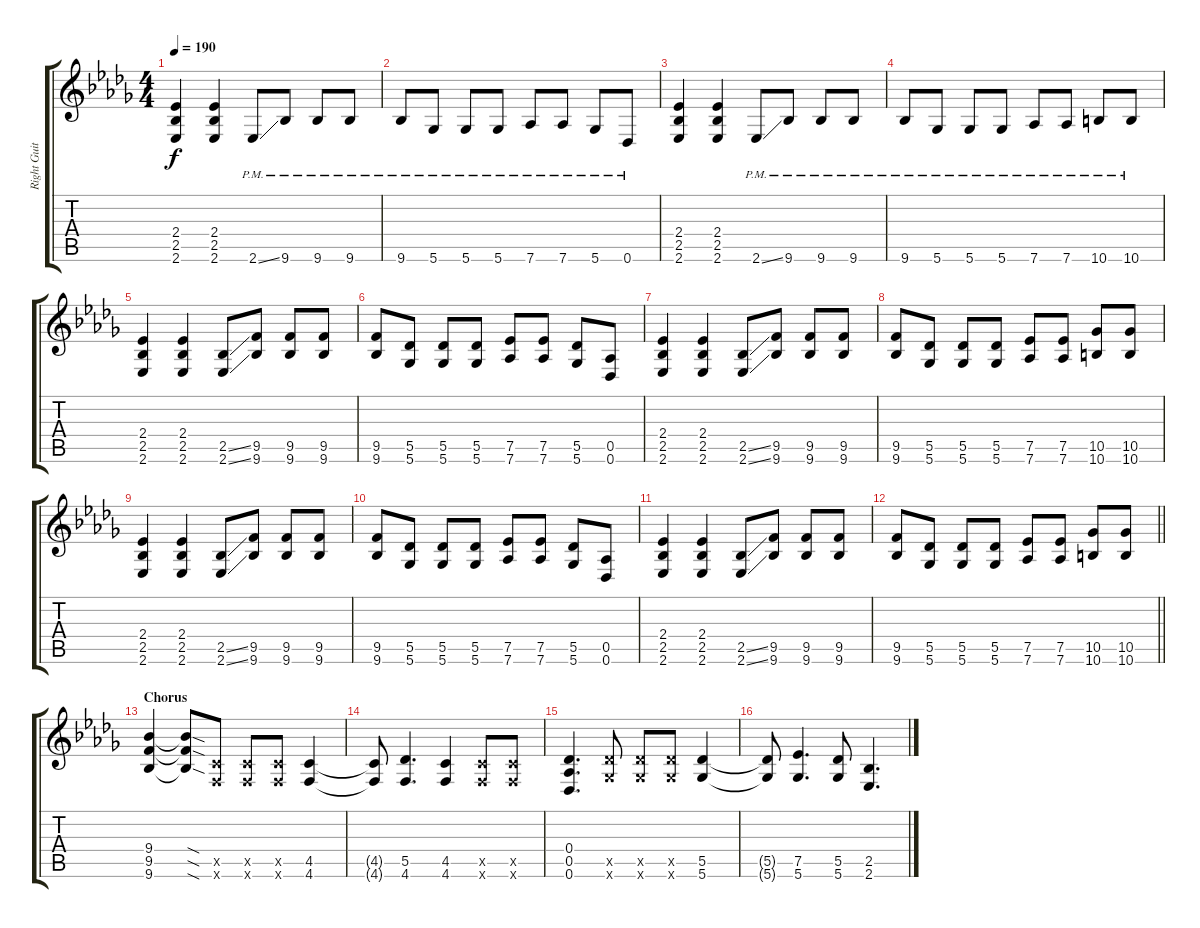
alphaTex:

\track ("Right Guitar" "Right Guit") {instrument distortionguitar}
\staff {score tabs}
\tuning (Eb4 Bb3 Gb3 Db3 Ab2 Db2) {hide}
\ts (4 4)
\tempo 190
\clef g2
\ks db
(2.4 2.5 2.6).4{dy f} (2.4 2.5 2.6).4 2.6{ss pm}.8 9.6{pm}.8 9.6{pm}.8 9.6{pm}.8 |
9.6{pm}.8 5.6{pm}.8 5.6{pm}.8 5.6{pm}.8 7.6{pm}.8 7.6{pm}.8 5.6{pm}.8 0.6{pm}.8 |
(2.4 2.5 2.6).4 (2.4 2.5 2.6).4 2.6{ss pm}.8 9.6{pm}.8 9.6{pm}.8 9.6{pm}.8 |
9.6{pm}.8 5.6{pm}.8 5.6{pm}.8 5.6{pm}.8 7.6{pm}.8 7.6{pm}.8 10.6{pm}.8 10.6{pm}.8 |
(2.4 2.5 2.6).4 (2.4 2.5 2.6).4 (2.5{ss} 2.6{ss}).8 (9.5 9.6).8 (9.5 9.6).8 (9.5 9.6).8 |
(9.5 9.6).8 (5.5 5.6).8 (5.5 5.6).8 (5.5 5.6).8 (7.5 7.6).8 (7.5 7.6).8 (5.5 5.6).8 (0.5 0.6).8 |
(2.4 2.5 2.6).4 (2.4 2.5 2.6).4 (2.5{ss} 2.6{ss}).8 (9.5 9.6).8 (9.5 9.6).8 (9.5 9.6).8 |
(9.5 9.6).8 (5.5 5.6).8 (5.5 5.6).8 (5.5 5.6).8 (7.5 7.6).8 (7.5 7.6).8 (10.5 10.6).8 (10.5 10.6).8 |
(2.4 2.5 2.6).4 (2.4 2.5 2.6).4 (2.5{ss} 2.6{ss}).8 (9.5 9.6).8 (9.5 9.6).8 (9.5 9.6).8 |
(9.5 9.6).8 (5.5 5.6).8 (5.5 5.6).8 (5.5 5.6).8 (7.5 7.6).8 (7.5 7.6).8 (5.5 5.6).8 (0.5 0.6).8 |
(2.4 2.5 2.6).4 (2.4 2.5 2.6).4 (2.5{ss} 2.6{ss}).8 (9.5 9.6).8 (9.5 9.6).8 (9.5 9.6).8 |
\barLineRight lightlight
(9.5 9.6).8 (5.5 5.6).8 (5.5 5.6).8 (5.5 5.6).8 (7.5 7.6).8 (7.5 7.6).8 (10.5 10.6).8 (10.5 10.6).8 |
\section ("" "Chorus")
(9.4 9.5 9.6).4 (9.4{sod t} 9.5{sod t} 9.6{sod t}).8 (4.5{x} 4.6{x}).8 (4.5{x} 4.6{x}).8 (4.5{x} 4.6{x}).8 (4.5 4.6).4 |
(4.5{t} 4.6{t}).8 (5.5 4.6).4{d} (4.5 4.6).4 (4.5{x} 4.6{x}).8 (4.5{x} 4.6{x}).8 |
(0.4 0.5 0.6).4{d} (5.5{x} 5.6{x}).8 (5.5{x} 5.6{x}).8 (5.5{x} 5.6{x}).8 (5.5 5.6).4 |
(5.5{t} 5.6{t}).8 (7.5 5.6).4{d} (5.5 5.6).8 (2.5 2.6).4{d}
